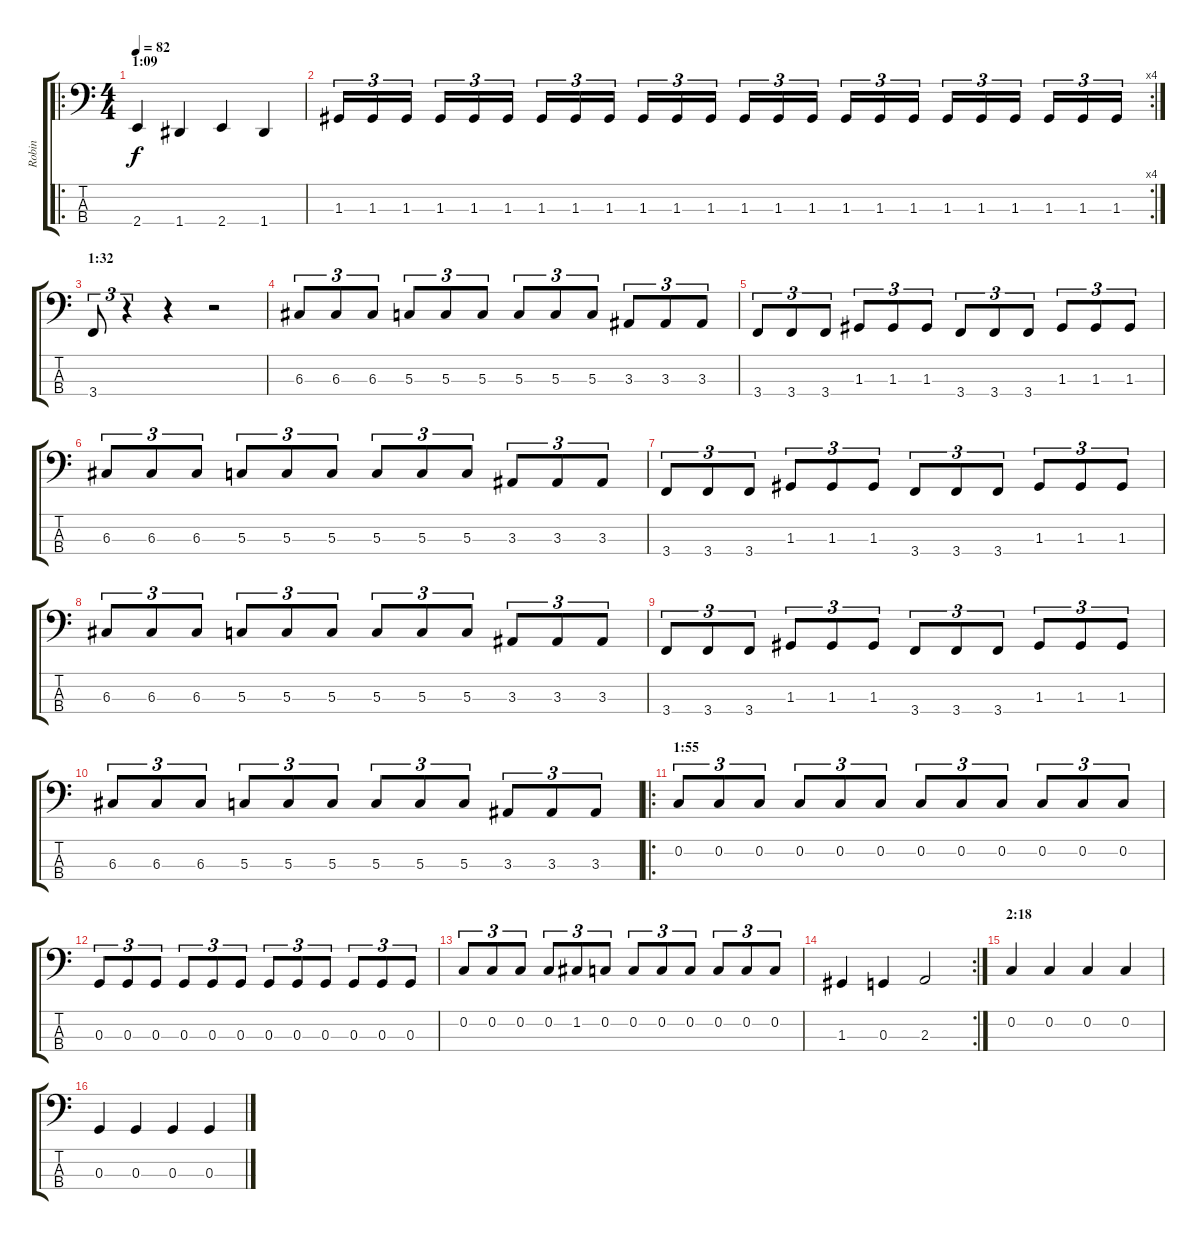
\track ("Robin" "Robin") {instrument electricbasspick}
\staff {score tabs}
\tuning (F2 C2 G1 D1) {hide}
\ro
\ts (4 4)
\section ("" "1:09")
\tempo 82
\clef f4
\ks c
2.4.4{dy f} 1.4.4 2.4.4 1.4.4 |
\rc 4
1.3.16{tu (3 2)} 1.3.16{tu (3 2)} 1.3.16{tu (3 2)} 1.3.16{tu (3 2)} 1.3.16{tu (3 2)} 1.3.16{tu (3 2)} 1.3.16{tu (3 2)} 1.3.16{tu (3 2)} 1.3.16{tu (3 2)} 1.3.16{tu (3 2)} 1.3.16{tu (3 2)} 1.3.16{tu (3 2)} 1.3.16{tu (3 2)} 1.3.16{tu (3 2)} 1.3.16{tu (3 2)} 1.3.16{tu (3 2)} 1.3.16{tu (3 2)} 1.3.16{tu (3 2)} 1.3.16{tu (3 2)} 1.3.16{tu (3 2)} 1.3.16{tu (3 2)} 1.3.16{tu (3 2)} 1.3.16{tu (3 2)} 1.3.16{tu (3 2)} |
\section ("" "1:32")
3.4.8{tu (3 2)} r.4{tu (3 2)} r.4 r.2 |
6.3.8{tu (3 2)} 6.3.8{tu (3 2)} 6.3.8{tu (3 2)} 5.3.8{tu (3 2)} 5.3.8{tu (3 2)} 5.3.8{tu (3 2)} 5.3.8{tu (3 2)} 5.3.8{tu (3 2)} 5.3.8{tu (3 2)} 3.3.8{tu (3 2)} 3.3.8{tu (3 2)} 3.3.8{tu (3 2)} |
3.4.8{tu (3 2)} 3.4.8{tu (3 2)} 3.4.8{tu (3 2)} 1.3.8{tu (3 2)} 1.3.8{tu (3 2)} 1.3.8{tu (3 2)} 3.4.8{tu (3 2)} 3.4.8{tu (3 2)} 3.4.8{tu (3 2)} 1.3.8{tu (3 2)} 1.3.8{tu (3 2)} 1.3.8{tu (3 2)} |
6.3.8{tu (3 2)} 6.3.8{tu (3 2)} 6.3.8{tu (3 2)} 5.3.8{tu (3 2)} 5.3.8{tu (3 2)} 5.3.8{tu (3 2)} 5.3.8{tu (3 2)} 5.3.8{tu (3 2)} 5.3.8{tu (3 2)} 3.3.8{tu (3 2)} 3.3.8{tu (3 2)} 3.3.8{tu (3 2)} |
3.4.8{tu (3 2)} 3.4.8{tu (3 2)} 3.4.8{tu (3 2)} 1.3.8{tu (3 2)} 1.3.8{tu (3 2)} 1.3.8{tu (3 2)} 3.4.8{tu (3 2)} 3.4.8{tu (3 2)} 3.4.8{tu (3 2)} 1.3.8{tu (3 2)} 1.3.8{tu (3 2)} 1.3.8{tu (3 2)} |
6.3.8{tu (3 2)} 6.3.8{tu (3 2)} 6.3.8{tu (3 2)} 5.3.8{tu (3 2)} 5.3.8{tu (3 2)} 5.3.8{tu (3 2)} 5.3.8{tu (3 2)} 5.3.8{tu (3 2)} 5.3.8{tu (3 2)} 3.3.8{tu (3 2)} 3.3.8{tu (3 2)} 3.3.8{tu (3 2)} |
3.4.8{tu (3 2)} 3.4.8{tu (3 2)} 3.4.8{tu (3 2)} 1.3.8{tu (3 2)} 1.3.8{tu (3 2)} 1.3.8{tu (3 2)} 3.4.8{tu (3 2)} 3.4.8{tu (3 2)} 3.4.8{tu (3 2)} 1.3.8{tu (3 2)} 1.3.8{tu (3 2)} 1.3.8{tu (3 2)} |
6.3.8{tu (3 2)} 6.3.8{tu (3 2)} 6.3.8{tu (3 2)} 5.3.8{tu (3 2)} 5.3.8{tu (3 2)} 5.3.8{tu (3 2)} 5.3.8{tu (3 2)} 5.3.8{tu (3 2)} 5.3.8{tu (3 2)} 3.3.8{tu (3 2)} 3.3.8{tu (3 2)} 3.3.8{tu (3 2)} |
\ro
\section ("" "1:55")
0.2.8{tu (3 2)} 0.2.8{tu (3 2)} 0.2.8{tu (3 2)} 0.2.8{tu (3 2)} 0.2.8{tu (3 2)} 0.2.8{tu (3 2)} 0.2.8{tu (3 2)} 0.2.8{tu (3 2)} 0.2.8{tu (3 2)} 0.2.8{tu (3 2)} 0.2.8{tu (3 2)} 0.2.8{tu (3 2)} |
0.3.8{tu (3 2)} 0.3.8{tu (3 2)} 0.3.8{tu (3 2)} 0.3.8{tu (3 2)} 0.3.8{tu (3 2)} 0.3.8{tu (3 2)} 0.3.8{tu (3 2)} 0.3.8{tu (3 2)} 0.3.8{tu (3 2)} 0.3.8{tu (3 2)} 0.3.8{tu (3 2)} 0.3.8{tu (3 2)} |
0.2.8{tu (3 2)} 0.2.8{tu (3 2)} 0.2.8{tu (3 2)} 0.2.8{tu (3 2)} 1.2.8{tu (3 2)} 0.2.8{tu (3 2)} 0.2.8{tu (3 2)} 0.2.8{tu (3 2)} 0.2.8{tu (3 2)} 0.2.8{tu (3 2)} 0.2.8{tu (3 2)} 0.2.8{tu (3 2)} |
\rc 2
1.3.4 0.3.4 2.3.2 |
\section ("" "2:18")
0.2.4 0.2.4 0.2.4 0.2.4 |
0.3.4 0.3.4 0.3.4 0.3.4
